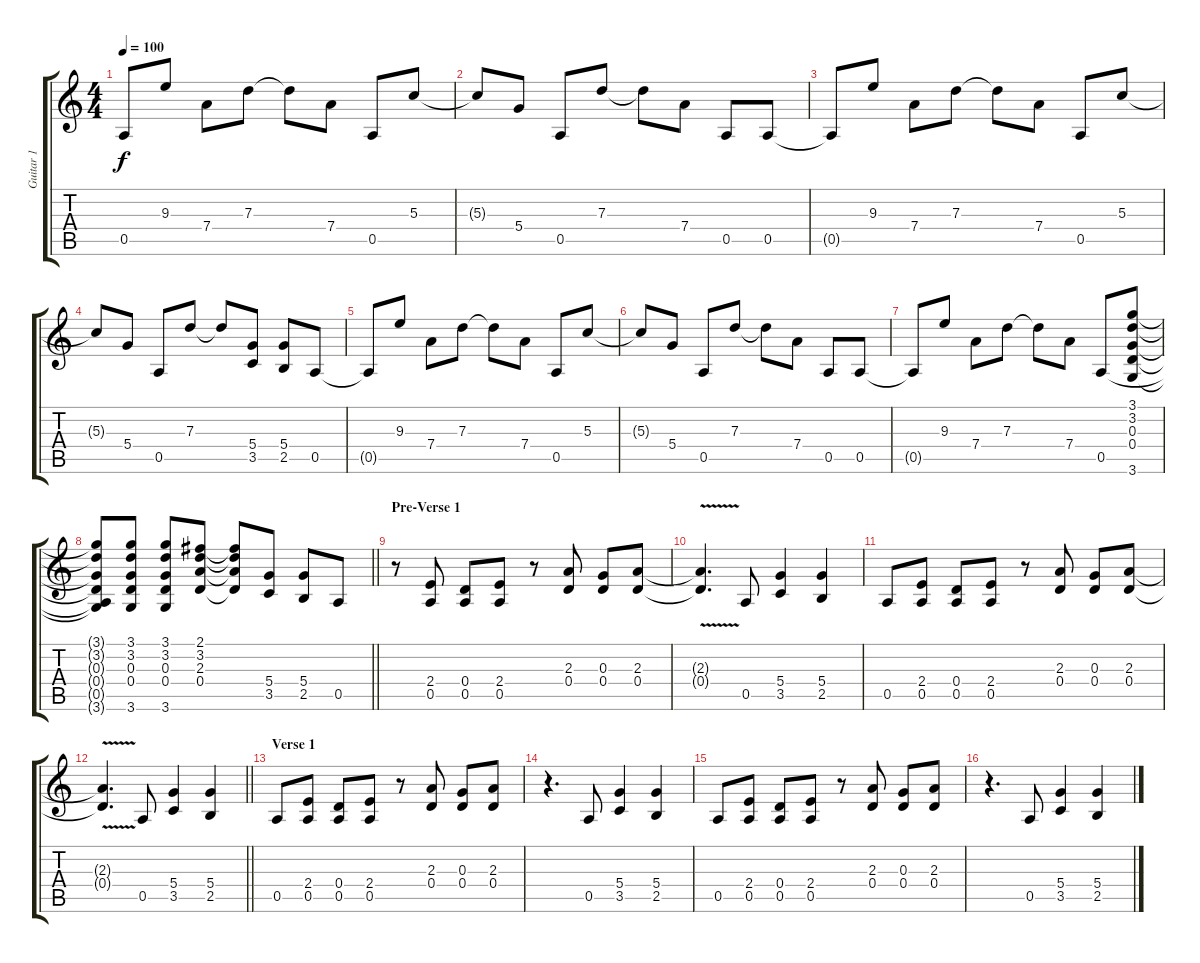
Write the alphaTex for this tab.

\track ("Guitar 1" "Guitar 1") {instrument distortionguitar}
\staff {score tabs}
\tuning (E4 B3 G3 D3 A2 E2) {hide}
\ts (4 4)
\tempo 100
\clef g2
\ks c
0.5{t}.8{dy f} 9.3.8 7.4.8 7.3.8 7.3{t}.8 7.4.8 0.5.8 5.3.8 |
5.3{t}.8 5.4.8 0.5.8 7.3.8 7.3{t}.8 7.4.8 0.5.8 0.5.8 |
0.5{t}.8 9.3.8 7.4.8 7.3.8 7.3{t}.8 7.4.8 0.5.8 5.3.8 |
5.3{t}.8 5.4.8 0.5.8 7.3.8 7.3{t}.8 (5.4 3.5).8 (5.4 2.5).8 0.5.8 |
0.5{t}.8 9.3.8 7.4.8 7.3.8 7.3{t}.8 7.4.8 0.5.8 5.3.8 |
5.3{t}.8 5.4.8 0.5.8 7.3.8 7.3{t}.8 7.4.8 0.5.8 0.5.8 |
0.5{t}.8 9.3.8 7.4.8 7.3.8 7.3{t}.8 7.4.8 0.5.8 (3.1 3.2 0.3 0.4 3.6).8 |
\barLineRight lightlight
(3.1{t} 3.2{t} 0.3{t} 0.4{t} 0.5{t} 3.6{t}).8 (3.1 3.2 0.3 0.4 3.6).8 (3.1 3.2 0.3 0.4 3.6).8 (2.1 3.2 2.3 0.4).8 (2.1{t} 3.2{t} 2.3{t} 0.4{t}).8 (5.4 3.5).8 (5.4 2.5).8 0.5.8 |
\section ("" "Pre-Verse 1")
r.8 (2.4 0.5).8 (0.4 0.5).8 (2.4 0.5).8 r.8 (2.3 0.4).8 (0.3 0.4).8 (2.3 0.4).8 |
(2.3{v t} 0.4{v t}).4{d} 0.5.8 (5.4 3.5).4 (5.4 2.5).4 |
0.5.8 (2.4 0.5).8 (0.4 0.5).8 (2.4 0.5).8 r.8 (2.3 0.4).8 (0.3 0.4).8 (2.3 0.4).8 |
\barLineRight lightlight
(2.3{v t} 0.4{v t}).4{d} 0.5.8 (5.4 3.5).4 (5.4 2.5).4 |
\section ("" "Verse 1")
0.5.8 (2.4 0.5).8 (0.4 0.5).8 (2.4 0.5).8 r.8 (2.3 0.4).8 (0.3 0.4).8 (2.3 0.4).8 |
r.4{d} 0.5.8 (5.4 3.5).4 (5.4 2.5).4 |
0.5.8 (2.4 0.5).8 (0.4 0.5).8 (2.4 0.5).8 r.8 (2.3 0.4).8 (0.3 0.4).8 (2.3 0.4).8 |
r.4{d} 0.5.8 (5.4 3.5).4 (5.4 2.5).4
